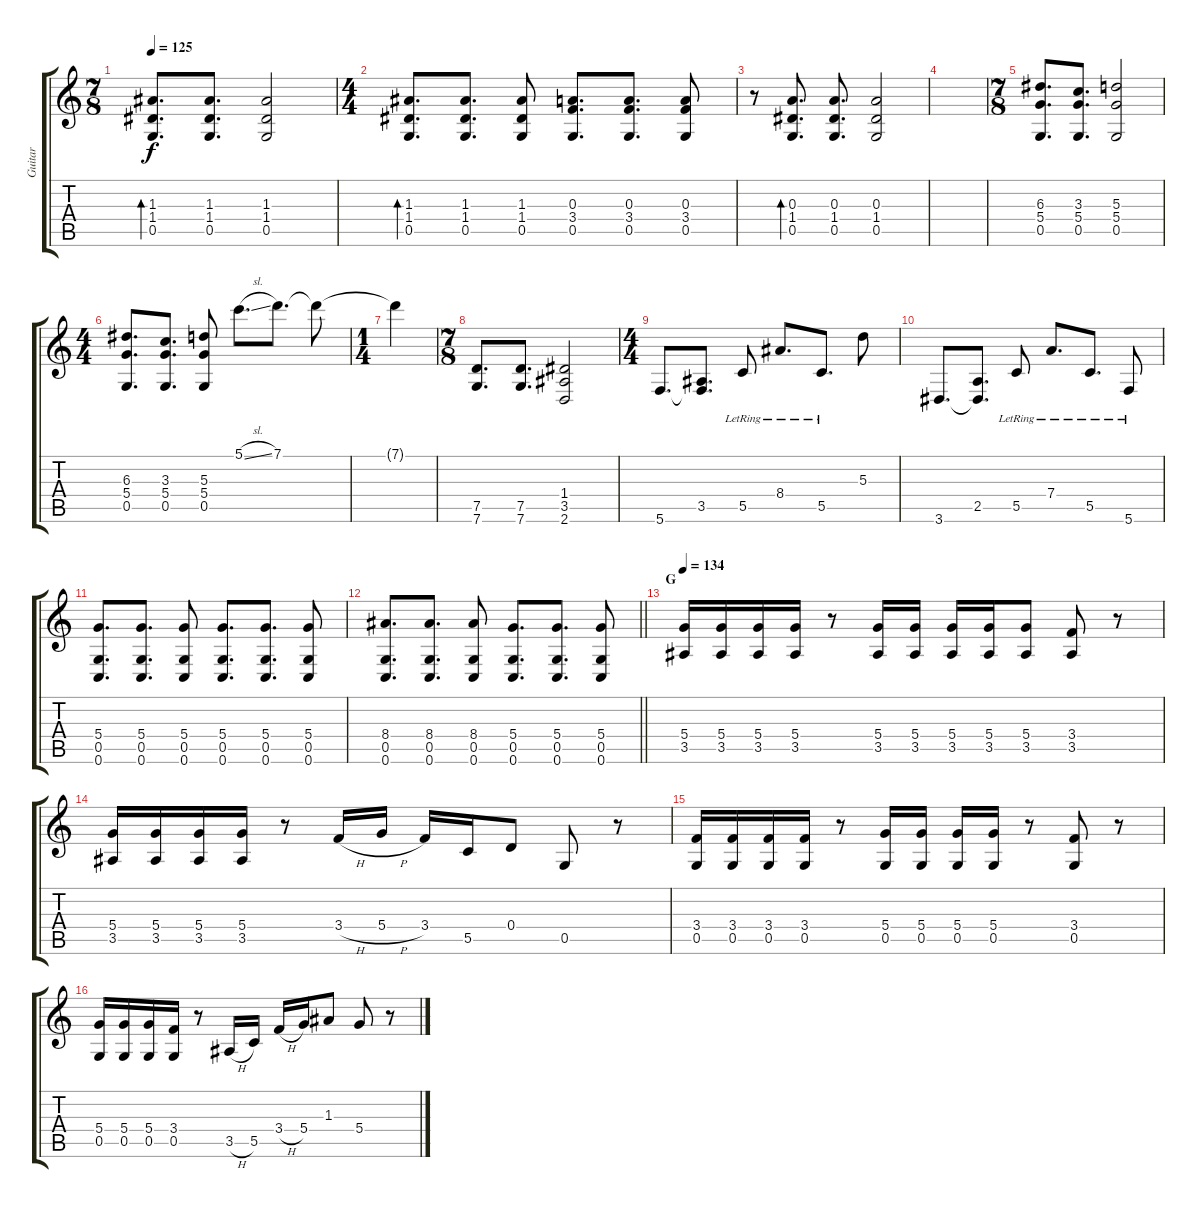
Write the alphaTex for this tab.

\track ("Guitar" "Guitar") {instrument electricguitarmuted}
\staff {score tabs}
\tuning (G4 E4 A3 D3 G2 C2) {hide}
\ts (7 8)
\tempo 125
\clef g2
\ks c
(1.3 1.4 0.5).8{d bd 240 dy f} (1.3 1.4 0.5).8{d} (1.3 1.4 0.5).2 |
\ts (4 4)
(1.3 1.4 0.5).8{d bd 240} (1.3 1.4 0.5).8{d} (1.3 1.4 0.5).8 (0.3 3.4 0.5).8{d} (0.3 3.4 0.5).8{d} (0.3 3.4 0.5).8 |
r.8 (0.3 1.4 0.5).8{d bd 240} (0.3 1.4 0.5).8{d} (0.3 1.4 0.5).2 |
|
\ts (7 8)
(6.3 5.4 0.5).8{d} (3.3 5.4 0.5).8{d} (5.3 5.4 0.5).2 |
\ts (4 4)
(6.3 5.4 0.5).8{d} (3.3 5.4 0.5).8{d} (5.3 5.4 0.5).8 5.1{sl}.8{d} 7.1.8{d} 7.1{t}.8 |
\ts (1 4)
7.1{t}.4 |
\ts (7 8)
(7.5 7.6).8{d} (7.5 7.6).8{d} (1.4 3.5 2.6).2 |
\ts (4 4)
5.6.8{d instrument acousticguitarsteel} (3.5 5.6{t}).8{d} 5.5{lr}.8 8.4{lr}.8{d} 5.5{lr}.8{d} 5.3.8 |
3.6.8{d} (2.5 3.6{t}).8{d} 5.5{lr}.8 7.4{lr}.8{d} 5.5{lr}.8{d} 5.6{lr}.8 |
(5.4 0.5 0.6).8{d instrument overdrivenguitar} (5.4 0.5 0.6).8{d} (5.4 0.5 0.6).8 (5.4 0.5 0.6).8{d} (5.4 0.5 0.6).8{d} (5.4 0.5 0.6).8 |
\barLineRight lightlight
(8.4 0.5 0.6).8{d} (8.4 0.5 0.6).8{d} (8.4 0.5 0.6).8 (5.4 0.5 0.6).8{d} (5.4 0.5 0.6).8{d} (5.4 0.5 0.6).8 |
\section ("" "G")
\tempo 134
(5.4 3.5).16 (5.4 3.5).16 (5.4 3.5).16 (5.4 3.5).16 r.8 (5.4 3.5).16 (5.4 3.5).16 (5.4 3.5).16 (5.4 3.5).16 (5.4 3.5).8 (3.4 3.5).8 r.8 |
(5.4 3.5).16 (5.4 3.5).16 (5.4 3.5).16 (5.4 3.5).16 r.8 3.4{h}.16 5.4{h}.16 3.4.16 5.5.16 0.4.8 0.5.8 r.8 |
(3.4 0.5).16 (3.4 0.5).16 (3.4 0.5).16 (3.4 0.5).16 r.8 (5.4 0.5).16 (5.4 0.5).16 (5.4 0.5).16 (5.4 0.5).16 r.8 (3.4 0.5).8 r.8 |
(5.4 0.5).16 (5.4 0.5).16 (5.4 0.5).16 (3.4 0.5).16 r.8 3.5{h}.16 5.5.16 3.4{h}.16 5.4.16 1.3.8 5.4.8 r.8
